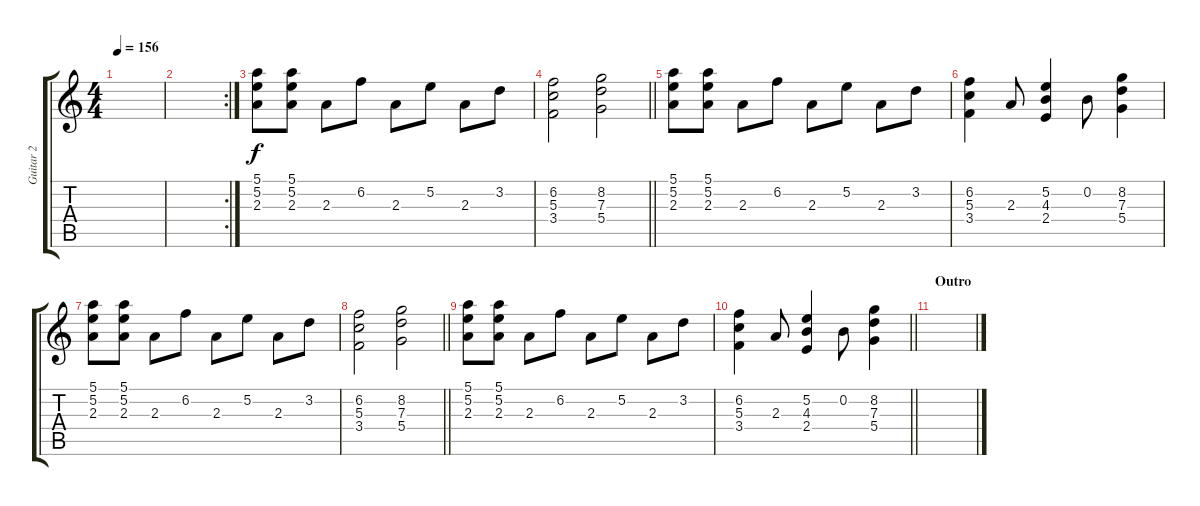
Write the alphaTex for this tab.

\track ("Guitar 2" "Guitar 2") {instrument distortionguitar}
\staff {score tabs}
\tuning (E4 B3 G3 D3 A2 E2) {hide}
\ts (4 4)
\tempo 156
\clef g2
\ks c
|
\rc 2
|
(5.1 5.2 2.3).8 (5.1 5.2 2.3).8 2.3.8 6.2.8 2.3.8 5.2.8 2.3.8 3.2.8 |
\barLineRight lightlight
(6.2 5.3 3.4).2 (8.2 7.3 5.4).2 |
(5.1 5.2 2.3).8 (5.1 5.2 2.3).8 2.3.8 6.2.8 2.3.8 5.2.8 2.3.8 3.2.8 |
(6.2 5.3 3.4).4 2.3.8 (5.2 4.3 2.4).4 0.2.8 (8.2 7.3 5.4).4 |
(5.1 5.2 2.3).8 (5.1 5.2 2.3).8 2.3.8 6.2.8 2.3.8 5.2.8 2.3.8 3.2.8 |
\barLineRight lightlight
(6.2 5.3 3.4).2 (8.2 7.3 5.4).2 |
(5.1 5.2 2.3).8 (5.1 5.2 2.3).8 2.3.8 6.2.8 2.3.8 5.2.8 2.3.8 3.2.8 |
\barLineRight lightlight
(6.2 5.3 3.4).4 2.3.8 (5.2 4.3 2.4).4 0.2.8 (8.2 7.3 5.4).4 |
\section ("" "Outro")
